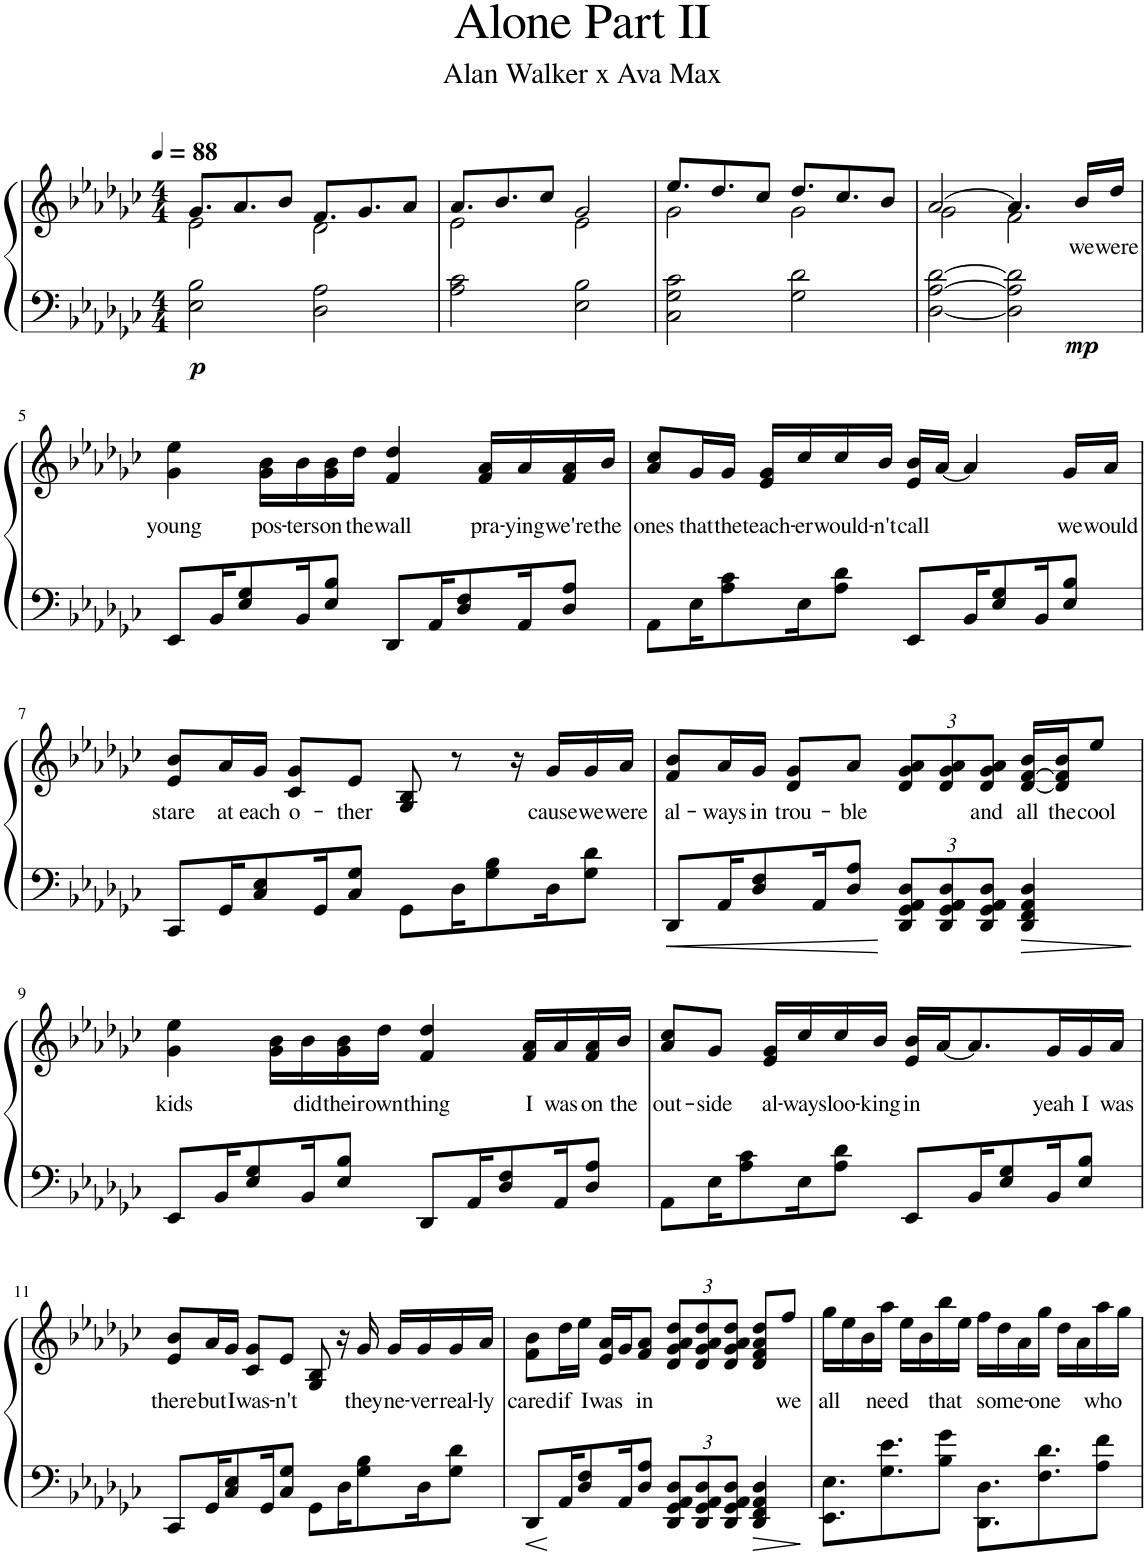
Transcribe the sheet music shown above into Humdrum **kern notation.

**kern	**kern	**text	**dynam
*part1	*part1	*part1	*part1
*staff2	*staff1	*staff1	*staff1/2
*I"Piano	*	*	*
*I'Pno.	*	*	*
*clefF4	*clefG2	*	*
*k[b-e-a-d-g-c-]	*k[b-e-a-d-g-c-]	*	*
*M4/4	*M4/4	*	*
*MM88	*MM88	*	*
=1	=1	=1	=1
*	*^	*	*
!	!	!	!	!LO:DY:b=2
2E-\ 2B-\	8.g-/L	2e-\	.	p
.	8.a-/	.	.	.
.	8b-/J	.	.	.
2D-\ 2A-\	8.f/L	2d-\	.	.
.	8.g-/	.	.	.
.	8a-/J	.	.	.
=2	=2	=2	=2	=2
2A-\ 2c-\	8.a-/L	2e-\	.	.
.	8.b-/	.	.	.
.	8cc-/J	.	.	.
2E-\ 2B-\	2g-/	2e-\	.	.
=3	=3	=3	=3	=3
2C-\ 2G-\ 2c-\	8.ee-/L	2g-\	.	.
.	8.dd-/	.	.	.
.	8cc-/J	.	.	.
2G-\ 2d-\	8.dd-/L	2g-\	.	.
.	8.cc-/	.	.	.
.	8b-/J	.	.	.
=4	=4	=4	=4	=4
[2D-\ [2A-\ [2d-\	[2a-/	2g-\	.	.
2D-\] 2A-\] 2d-\]	4.a-/]	2f\	.	.
!	!	!	!LO:LY:b	!LO:DY:b
.	16b-/LL	.	we	mp
!	!	!	!LO:LY:b	!
.	16dd-/JJ	.	were	.
*	*v	*v	*	*
!!LO:LB:g=z
=5	=5	=5	=5
!	!	!LO:LY:b	!
8EE-/L	4g-\ 4ee-\	young	.
16BB-/K	.	.	.
8E-/ 8G-/	.	.	.
!	!	!LO:LY:b	!
.	16g-\ 16b-\LL	pos-	.
!	!	!LO:LY:b	!
16BB-/K	16b-\	-ters	.
!	!	!LO:LY:b	!
8E-/ 8B-/J	16g-\ 16b-\	on	.
!	!	!LO:LY:b	!
.	16dd-\JJ	the	.
!	!	!LO:LY:b	!
8DD-/L	4f/ 4dd-/	wall	.
16AA-/K	.	.	.
8D-/ 8F/	.	.	.
!	!	!LO:LY:b	!
.	16f/ 16a-/LL	pra-	.
!	!	!LO:LY:b	!
16AA-/K	16a-/	-ying	.
!	!	!LO:LY:b	!
8D-/ 8A-/J	16f/ 16a-/	we're	.
!	!	!LO:LY:b	!
.	16b-/JJ	the	.
=6	=6	=6	=6
!	!	!LO:LY:b	!
8AA-\L	8a-/ 8cc-/L	ones	.
!	!	!LO:LY:b	!
16E-\K	16g-/L	that	.
!	!	!LO:LY:b	!
8A-\ 8c-\	16g-/JJ	the	.
!	!	!LO:LY:b	!
.	16e-/ 16g-/LL	teach-	.
!	!	!LO:LY:b	!
16E-\K	16cc-/	-er	.
!	!	!LO:LY:b	!
8A-\ 8d-\J	16cc-/	would-	.
!	!	!LO:LY:b	!
.	16b-/JJ	-n't	.
!	!	!LO:LY:b	!
8EE-/L	16e-/ 16b-/LL	call	.
.	[16a-/JJ	.	.
16BB-/K	4a-/]	.	.
8E-/ 8G-/	.	.	.
16BB-/K	.	.	.
!	!	!LO:LY:b	!
8E-/ 8B-/J	16g-/LL	we	.
!	!	!LO:LY:b	!
.	16a-/JJ	would	.
!!LO:LB:g=z
=7	=7	=7	=7
!	!	!LO:LY:b	!
8CC-/L	8e-/ 8b-/L	stare	.
!	!	!LO:LY:b	!
16GG-/K	16a-/L	at	.
!	!	!LO:LY:b	!
8C-/ 8E-/	16g-/JJ	each	.
!	!	!LO:LY:b	!
.	8c-/ 8g-/L	o-	.
16GG-/K	.	.	.
!	!	!LO:LY:b	!
8C-/ 8G-/J	8e-/J	-ther	.
8GG-\L	8G-/ 8B-/	.	.
16D-\K	8r	.	.
8G-\ 8B-\	.	.	.
.	16r	.	.
!	!	!LO:LY:b	!
16D-\K	16g-/LL	cause	.
!	!	!LO:LY:b	!
8G-\ 8d-\J	16g-/	we	.
!	!	!LO:LY:b	!
.	16a-/JJ	were	.
=8	=8	=8	=8
!	!	!LO:LY:b	!
8DD-/L	8f/ 8b-/L	al-	.
!	!	!LO:LY:b	!
16AA-/K	16a-/L	-ways	.
!	!	!LO:LY:b	!
8D-/ 8F/	16g-/JJ	in	.
!	!	!LO:LY:b	!
.	8d-/ 8g-/L	trou-	.
16AA-/K	.	.	.
!	!	!LO:LY:b	!
8D-/ 8A-/J	8a-/J	-ble	.
*Xbrackettup	*Xbrackettup	*	*
12DD-/ 12GG-/ 12AA-/ 12D-/L	12d-/ 12g-/ 12a-/L	.	.
12DD-/ 12GG-/ 12AA-/ 12D-/	12d-/ 12g-/ 12a-/	.	.
!	!	!LO:LY:b	!
12DD-/ 12GG-/ 12AA-/ 12D-/J	12d-/ 12g-/ 12a-/J	and	.
!	!	!LO:LY:b	!
4DD-/ 4FF/ 4AA-/ 4D-/	[16d-/ [16f/ 16b-/LL	all	.
!	!	!LO:LY:b	!
.	16d-/] 16f/] 16b-/J	the	.
!	!	!LO:LY:b	!
.	8ee-/J	cool	.
!!LO:LB:g=z
=9	=9	=9	=9
!	!	!LO:LY:b	!
8EE-/L	4g-\ 4ee-\	kids	.
16BB-/K	.	.	.
8E-/ 8G-/	.	.	.
.	16g-\ 16b-\LL	.	.
!	!	!LO:LY:b	!
16BB-/K	16b-\	did	.
!	!	!LO:LY:b	!
8E-/ 8B-/J	16g-\ 16b-\	their	.
!	!	!LO:LY:b	!
.	16dd-\JJ	own	.
!	!	!LO:LY:b	!
8DD-/L	4f/ 4dd-/	thing	.
16AA-/K	.	.	.
8D-/ 8F/	.	.	.
!	!	!LO:LY:b	!
.	16f/ 16a-/LL	I	.
!	!	!LO:LY:b	!
16AA-/K	16a-/	was	.
!	!	!LO:LY:b	!
8D-/ 8A-/J	16f/ 16a-/	on	.
!	!	!LO:LY:b	!
.	16b-/JJ	the	.
=10	=10	=10	=10
!	!	!LO:LY:b	!
8AA-\L	8a-/ 8cc-/L	out-	.
!	!	!LO:LY:b	!
16E-\K	8g-/J	-side	.
8A-\ 8c-\	.	.	.
!	!	!LO:LY:b	!
.	16e-/ 16g-/LL	al-	.
!	!	!LO:LY:b	!
16E-\K	16cc-/	-ways	.
!	!	!LO:LY:b	!
8A-\ 8d-\J	16cc-/	loo-	.
!	!	!LO:LY:b	!
.	16b-/JJ	-king	.
!	!	!LO:LY:b	!
8EE-/L	16e-/ 16b-/LL	in	.
.	[16a-/J	.	.
16BB-/K	8.a-/]	.	.
8E-/ 8G-/	.	.	.
!	!	!LO:LY:b	!
16BB-/K	16g-/L	yeah	.
!	!	!LO:LY:b	!
8E-/ 8B-/J	16g-/	I	.
!	!	!LO:LY:b	!
.	16a-/JJ	was	.
!!LO:LB:g=z
=11	=11	=11	=11
!	!	!LO:LY:b	!
8CC-/L	8e-/ 8b-/L	there	.
!	!	!LO:LY:b	!
16GG-/K	16a-/L	but	.
!	!	!LO:LY:b	!
8C-/ 8E-/	16g-/JJ	I	.
!	!	!LO:LY:b	!
.	8c-/ 8g-/L	was-	.
16GG-/K	.	.	.
!	!	!LO:LY:b	!
8C-/ 8G-/J	8e-/J	-n't	.
8GG-\L	8G-/ 8B-/	.	.
16D-\K	16r	.	.
!	!	!LO:LY:b	!
8G-\ 8B-\	16g-/	they	.
!	!	!LO:LY:b	!
.	16g-/LL	ne-	.
!	!	!LO:LY:b	!
16D-\K	16g-/	-ver	.
!	!	!LO:LY:b	!
8G-\ 8d-\J	16g-/	real-	.
!	!	!LO:LY:b	!
.	16a-/JJ	-ly	.
=12	=12	=12	=12
!	!	!LO:LY:b	!
8DD-/L	8f\ 8b-\L	cared	.
!	!	!LO:LY:b	!
16AA-/K	16dd-\L	if	.
!	!	!LO:LY:b	!
8D-/ 8F/	16ee-\JJ	I	.
!	!	!LO:LY:b	!
.	16e-/ 16a-/LL	was	.
16AA-/K	16g-/J	.	.
!	!	!LO:LY:b	!
8D-/ 8A-/J	8f/ 8a-/J	in	.
12DD-/ 12GG-/ 12AA-/ 12D-/L	12d-/ 12g-/ 12a-/ 12dd-/L	.	.
12DD-/ 12GG-/ 12AA-/ 12D-/	12d-/ 12g-/ 12a-/ 12dd-/	.	.
12DD-/ 12GG-/ 12AA-/ 12D-/J	12d-/ 12g-/ 12a-/ 12dd-/J	.	.
4DD-/ 4FF/ 4AA-/ 4D-/	8d-/ 8f/ 8a-/ 8dd-/L	.	.
!	!	!LO:LY:b	!
.	8ff/J	we	.
=13	=13	=13	=13
!	!	!LO:LY:b	!
8.EE-\ 8.E-\L	16gg-\LL	all	.
.	16ee-\	.	.
.	16b-\	.	.
!	!	!LO:LY:b	!
8.G-\ 8.e-\	16aa-\JJ	need	.
.	16ee-\LL	.	.
.	16b-\	.	.
!	!	!LO:LY:b	!
8B-\ 8g-\J	16bb-\	that	.
.	16ee-\JJ	.	.
!	!	!LO:LY:b	!
8.DD-\ 8.D-\L	16ff\LL	some-	.
.	16dd-\	.	.
.	16a-\	.	.
!	!	!LO:LY:b	!
8.F\ 8.d-\	16gg-\JJ	-one	.
.	16dd-\LL	.	.
.	16a-\	.	.
!	!	!LO:LY:b	!
8A-\ 8f\J	16aa-\	who	.
.	16gg-\JJ	.	.
=	=	=	=
*-	*-	*-	*-
